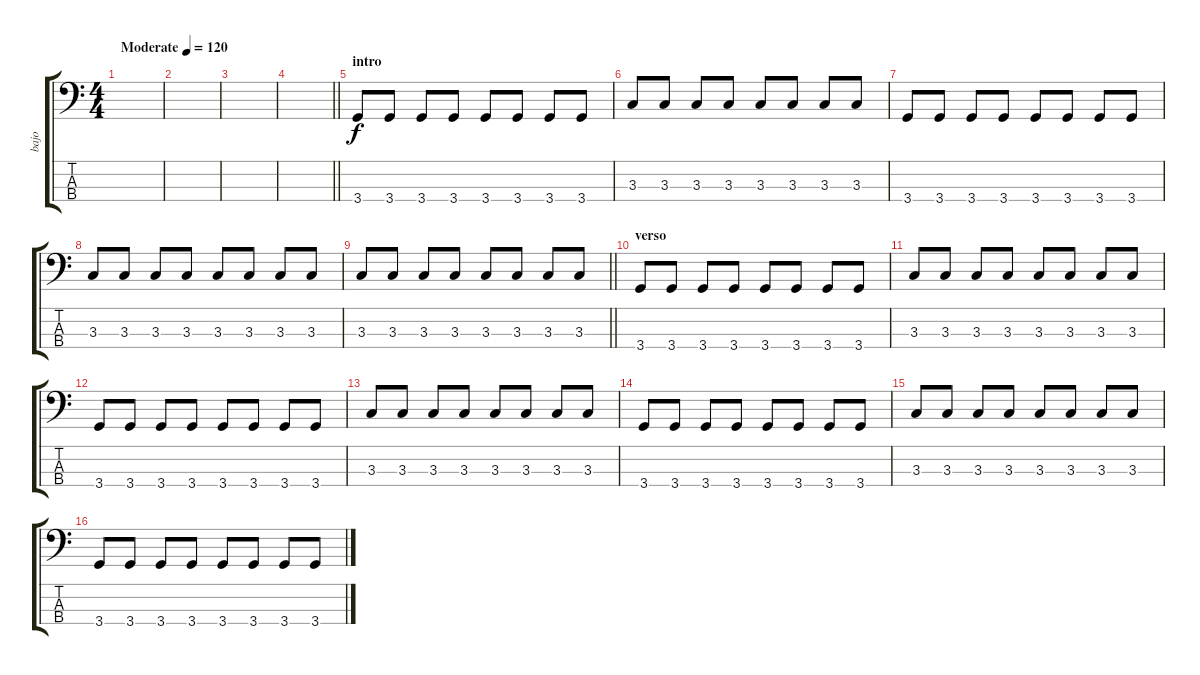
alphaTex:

\track ("bajo" "bajo") {instrument electricbasspick}
\staff {score tabs}
\tuning (G2 D2 A1 E1) {hide}
\ts (4 4)
\tempo (120 "Moderate")
\clef f4
\ks c
|
|
|
\barLineRight lightlight
|
\section ("" "intro")
3.4.8 3.4.8 3.4.8 3.4.8 3.4.8 3.4.8 3.4.8 3.4.8 |
3.3.8 3.3.8 3.3.8 3.3.8 3.3.8 3.3.8 3.3.8 3.3.8 |
3.4.8 3.4.8 3.4.8 3.4.8 3.4.8 3.4.8 3.4.8 3.4.8 |
3.3.8 3.3.8 3.3.8 3.3.8 3.3.8 3.3.8 3.3.8 3.3.8 |
\barLineRight lightlight
3.3.8 3.3.8 3.3.8 3.3.8 3.3.8 3.3.8 3.3.8 3.3.8 |
\section ("" "verso")
3.4.8 3.4.8 3.4.8 3.4.8 3.4.8 3.4.8 3.4.8 3.4.8 |
3.3.8 3.3.8 3.3.8 3.3.8 3.3.8 3.3.8 3.3.8 3.3.8 |
3.4.8 3.4.8 3.4.8 3.4.8 3.4.8 3.4.8 3.4.8 3.4.8 |
3.3.8 3.3.8 3.3.8 3.3.8 3.3.8 3.3.8 3.3.8 3.3.8 |
3.4.8 3.4.8 3.4.8 3.4.8 3.4.8 3.4.8 3.4.8 3.4.8 |
3.3.8 3.3.8 3.3.8 3.3.8 3.3.8 3.3.8 3.3.8 3.3.8 |
3.4.8 3.4.8 3.4.8 3.4.8 3.4.8 3.4.8 3.4.8 3.4.8
